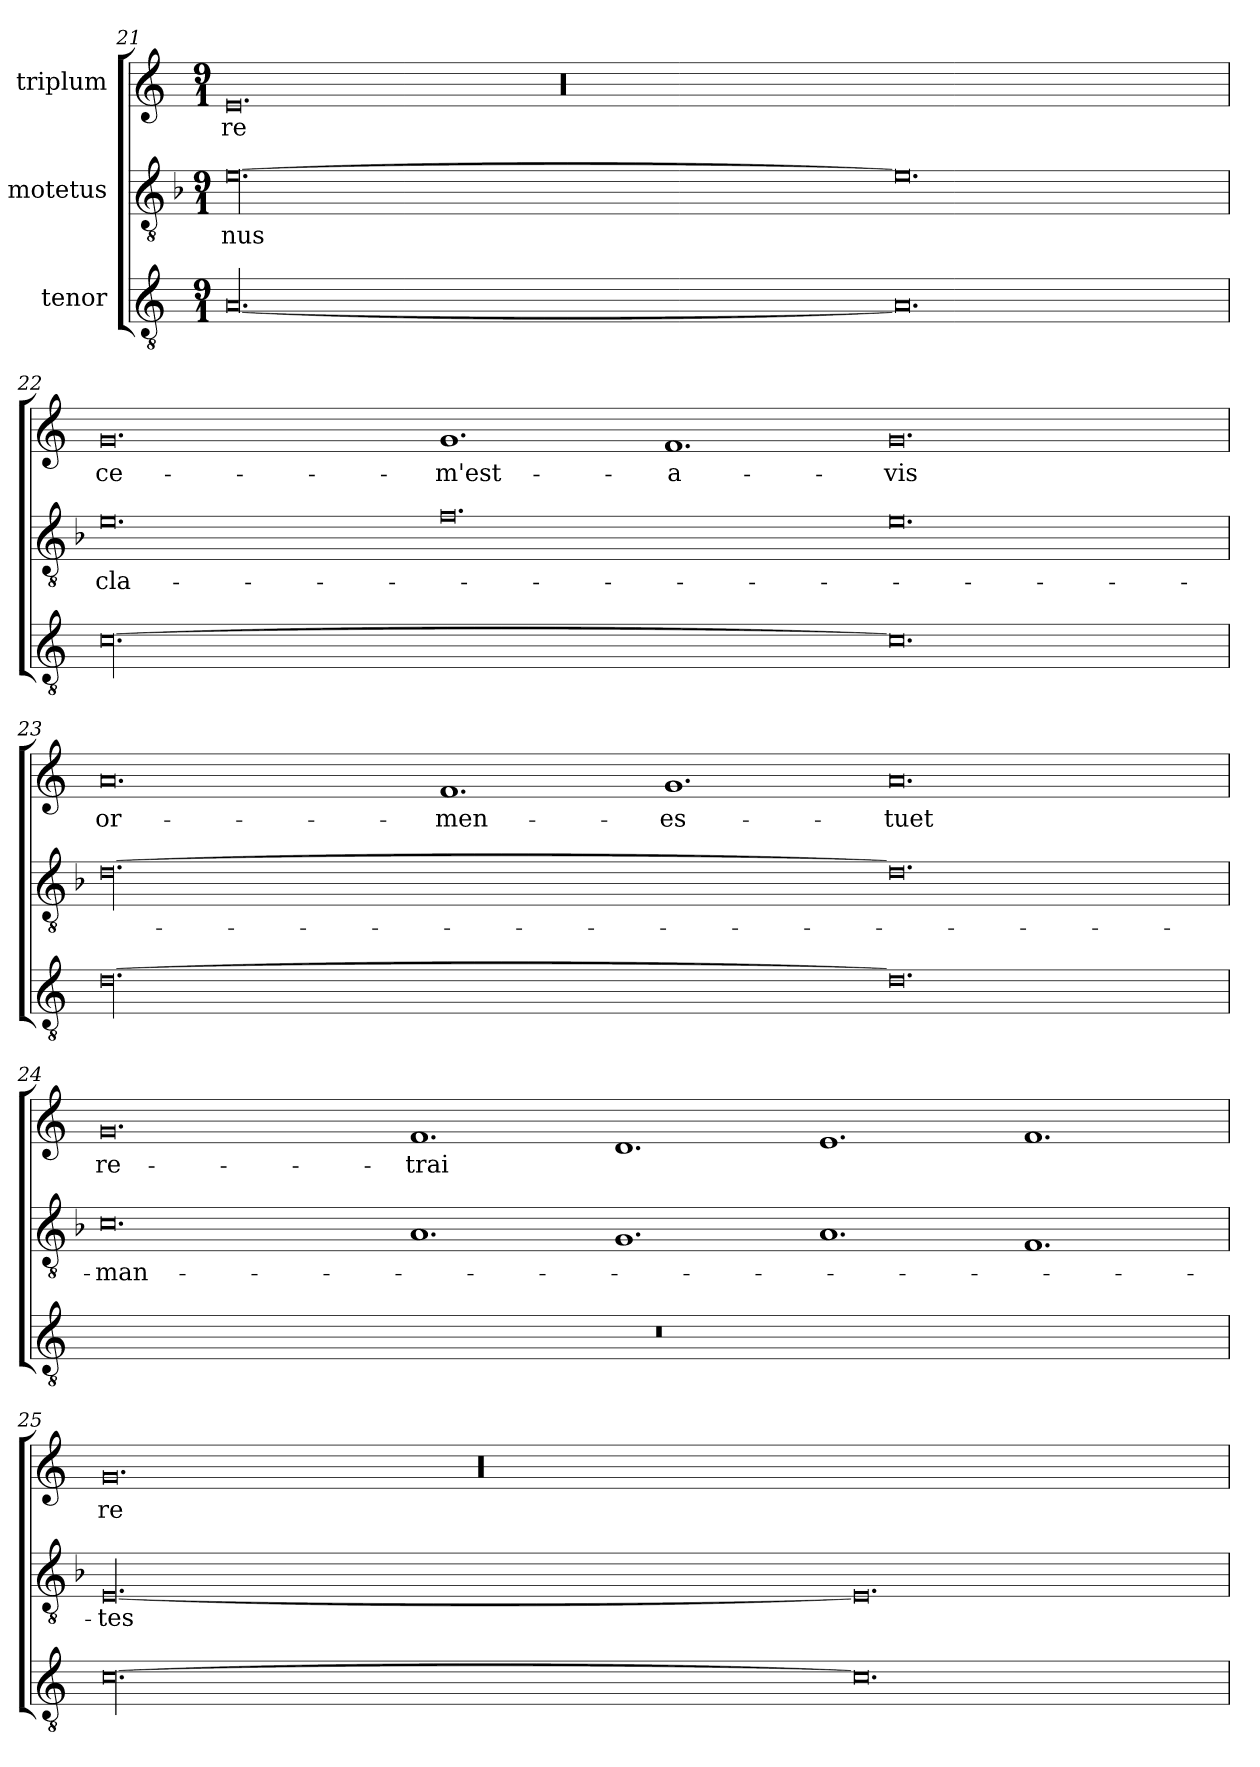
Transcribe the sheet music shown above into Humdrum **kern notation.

**kern	**kern	**text	**kern	**text
*part3	*part2	*part2	*part1	*part1
*staff3	*staff2	*staff2	*staff1	*staff1
*I"tenor	*I"motetus	*	*I"triplum	*
*clefGv2	*clefGv2	*	*clefG2	*
*k[]	*k[b-]	*	*k[]	*
*C:	*F:	*	*C:	*
*M9/1	*M9/1	*	*M9/1	*
=21	=21	=21	=21	=21
[00.A/	[00.e\	-nus	0.e/	-re
.	.	.	00.r	.
0.A/]	0.e\]	.	.	.
=22	=22	=22	=22	=22
[00.c\	0.e\	cla-	0.g/	ce-
.	0.f\	.	1.g/	m'est-
.	.	.	1.f/	a-
0.c\]	0.e\	.	0.g/	-vis
=23	=23	=23	=23	=23
[00.d\	[00.d\	.	0.a/	or-
.	.	.	1.f/	men-
.	.	.	1.g/	es-
0.d\]	0.d\]	.	0.a/	-tuet
=24	=24	=24	=24	=24
1%9r	0.c\	-man-	0.g/	re-
.	1.A/	.	1.f/	-trai
.	1.G/	.	1.d/	.
.	1.A/	.	1.e/	.
.	1.F/	.	1.f/	.
=25	=25	=25	=25	=25
[00.c\	[00.E/	-tes	0.g/	re-
.	.	.	00.r	.
0.c\]	0.E/]	.	.	.
=	=	=	=	=
*-	*-	*-	*-	*-
